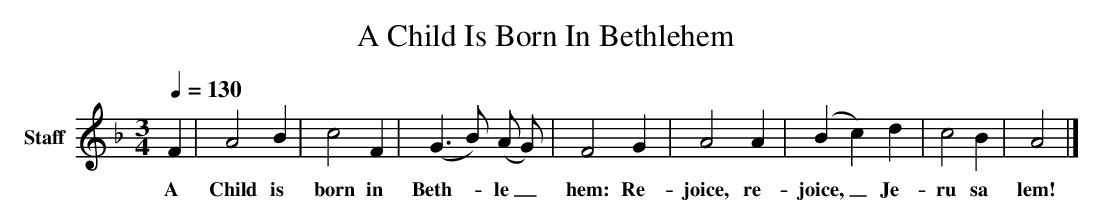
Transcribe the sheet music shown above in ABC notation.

X:1
T: A Child Is Born In Bethlehem
L: 1/4
M: 3/4
Q: 1/4=130
V: P1 name="Staff"
K: F
[V: P1]  F | A2 B | c2 F | (G3/ B/) (A/ G/) | F2 G | A2 A | (B c) d | c2 B | A2|]
w: A Child is born in Beth-_ le_ hem: Re- joice, re- joice,_ Je- ru sa lem!
